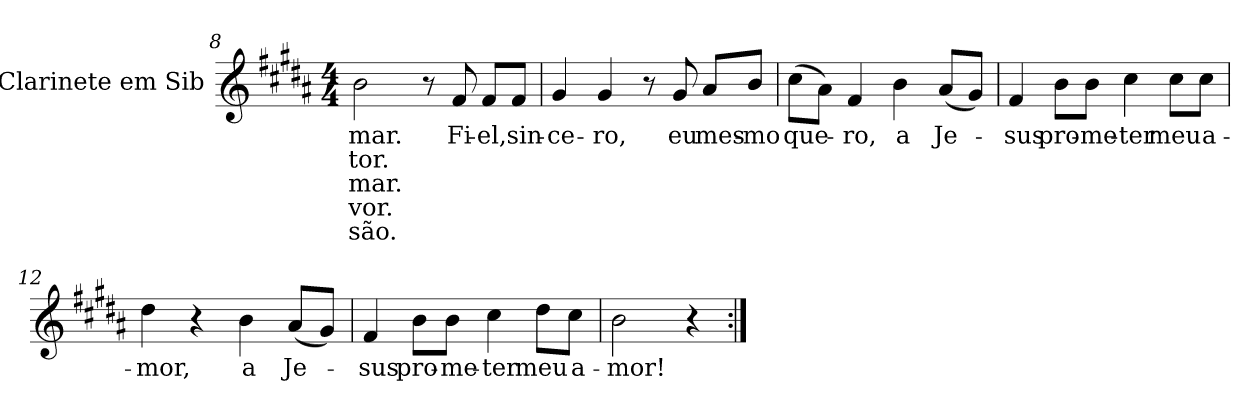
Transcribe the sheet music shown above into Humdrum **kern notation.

**kern	**text	**text	**text	**text	**text
*part1	*part1	*part1	*part1	*part1	*part1
*staff1	*staff1	*staff1	*staff1	*staff1	*staff1
*I"Clarinete em Sib	*	*	*	*	*
*I'Cl.	*	*	*	*	*
!!LO:LB:g=z
*clefG2	*	*	*	*	*
*ITrd1c2	*	*	*	*	*
*k[f#c#g#]	*	*	*	*	*
*A:	*	*	*	*	*
*M4/4	*	*	*	*	*
=8	=8	=8	=8	=8	=8
!	!LO:LY:b:color=#000000	!LO:LY:b:color=#000000	!LO:LY:b:color=#000000	!LO:LY:b:color=#000000	!LO:LY:b:color=#000000
2ai\	-mar.	-tor.	-mar.	-vor.	-são.
8r	.	.	.	.	.
!	!LO:LY:b:color=#000000	!	!	!	!
8ei/	Fi-	.	.	.	.
!	!LO:LY:b:color=#000000	!	!	!	!
8ei/L	-el,	.	.	.	.
!	!LO:LY:b:color=#000000	!	!	!	!
8ei/J	sin-	.	.	.	.
=9	=9	=9	=9	=9	=9
!	!LO:LY:b:color=#000000	!	!	!	!
4f#i/	-ce-	.	.	.	.
!	!LO:LY:b:color=#000000	!	!	!	!
4f#i/	-ro,	.	.	.	.
8r	.	.	.	.	.
!	!LO:LY:b:color=#000000	!	!	!	!
8f#i/	eu	.	.	.	.
!	!LO:LY:b:color=#000000	!	!	!	!
8g#i/L	mes-	.	.	.	.
!	!LO:LY:b:color=#000000	!	!	!	!
8ai/J	-mo	.	.	.	.
=10	=10	=10	=10	=10	=10
!	!LO:LY:b:color=#000000	!	!	!	!
(8bi\L	que-	.	.	.	.
8g#i\J)	.	.	.	.	.
!	!LO:LY:b:color=#000000	!	!	!	!
4ei/	-ro,	.	.	.	.
!	!LO:LY:b:color=#000000	!	!	!	!
4ai\	a	.	.	.	.
!	!LO:LY:b:color=#000000	!	!	!	!
(8g#i/L	Je-	.	.	.	.
8f#i/J)	.	.	.	.	.
!!LO:LB:g=z
=11	=11	=11	=11	=11	=11
!	!LO:LY:b:color=#000000	!	!	!	!
4ei/	-sus	.	.	.	.
!	!LO:LY:b:color=#000000	!	!	!	!
8ai\L	pro-	.	.	.	.
!	!LO:LY:b:color=#000000	!	!	!	!
8ai\J	-me-	.	.	.	.
!	!LO:LY:b:color=#000000	!	!	!	!
4bi\	-ter	.	.	.	.
!	!LO:LY:b:color=#000000	!	!	!	!
8bi\L	meu	.	.	.	.
!	!LO:LY:b:color=#000000	!	!	!	!
8bi\J	a-	.	.	.	.
=12	=12	=12	=12	=12	=12
!	!LO:LY:b:color=#000000	!	!	!	!
4cc#i\	-mor,	.	.	.	.
4r	.	.	.	.	.
!	!LO:LY:b:color=#000000	!	!	!	!
4ai\	a	.	.	.	.
!	!LO:LY:b:color=#000000	!	!	!	!
(8g#i/L	Je-	.	.	.	.
8f#i/J)	.	.	.	.	.
=13	=13	=13	=13	=13	=13
!	!LO:LY:b:color=#000000	!	!	!	!
4ei/	-sus	.	.	.	.
!	!LO:LY:b:color=#000000	!	!	!	!
8ai\L	pro-	.	.	.	.
!	!LO:LY:b:color=#000000	!	!	!	!
8ai\J	-me-	.	.	.	.
!	!LO:LY:b:color=#000000	!	!	!	!
4bi\	-ter	.	.	.	.
!	!LO:LY:b:color=#000000	!	!	!	!
8cc#i\L	meu	.	.	.	.
!	!LO:LY:b:color=#000000	!	!	!	!
8bi\J	a-	.	.	.	.
=14	=14	=14	=14	=14	=14
!	!LO:LY:b:color=#000000	!	!	!	!
2ai\	-mor!	.	.	.	.
4r	.	.	.	.	.
=:|!	=:|!	=:|!	=:|!	=:|!	=:|!
*-	*-	*-	*-	*-	*-
